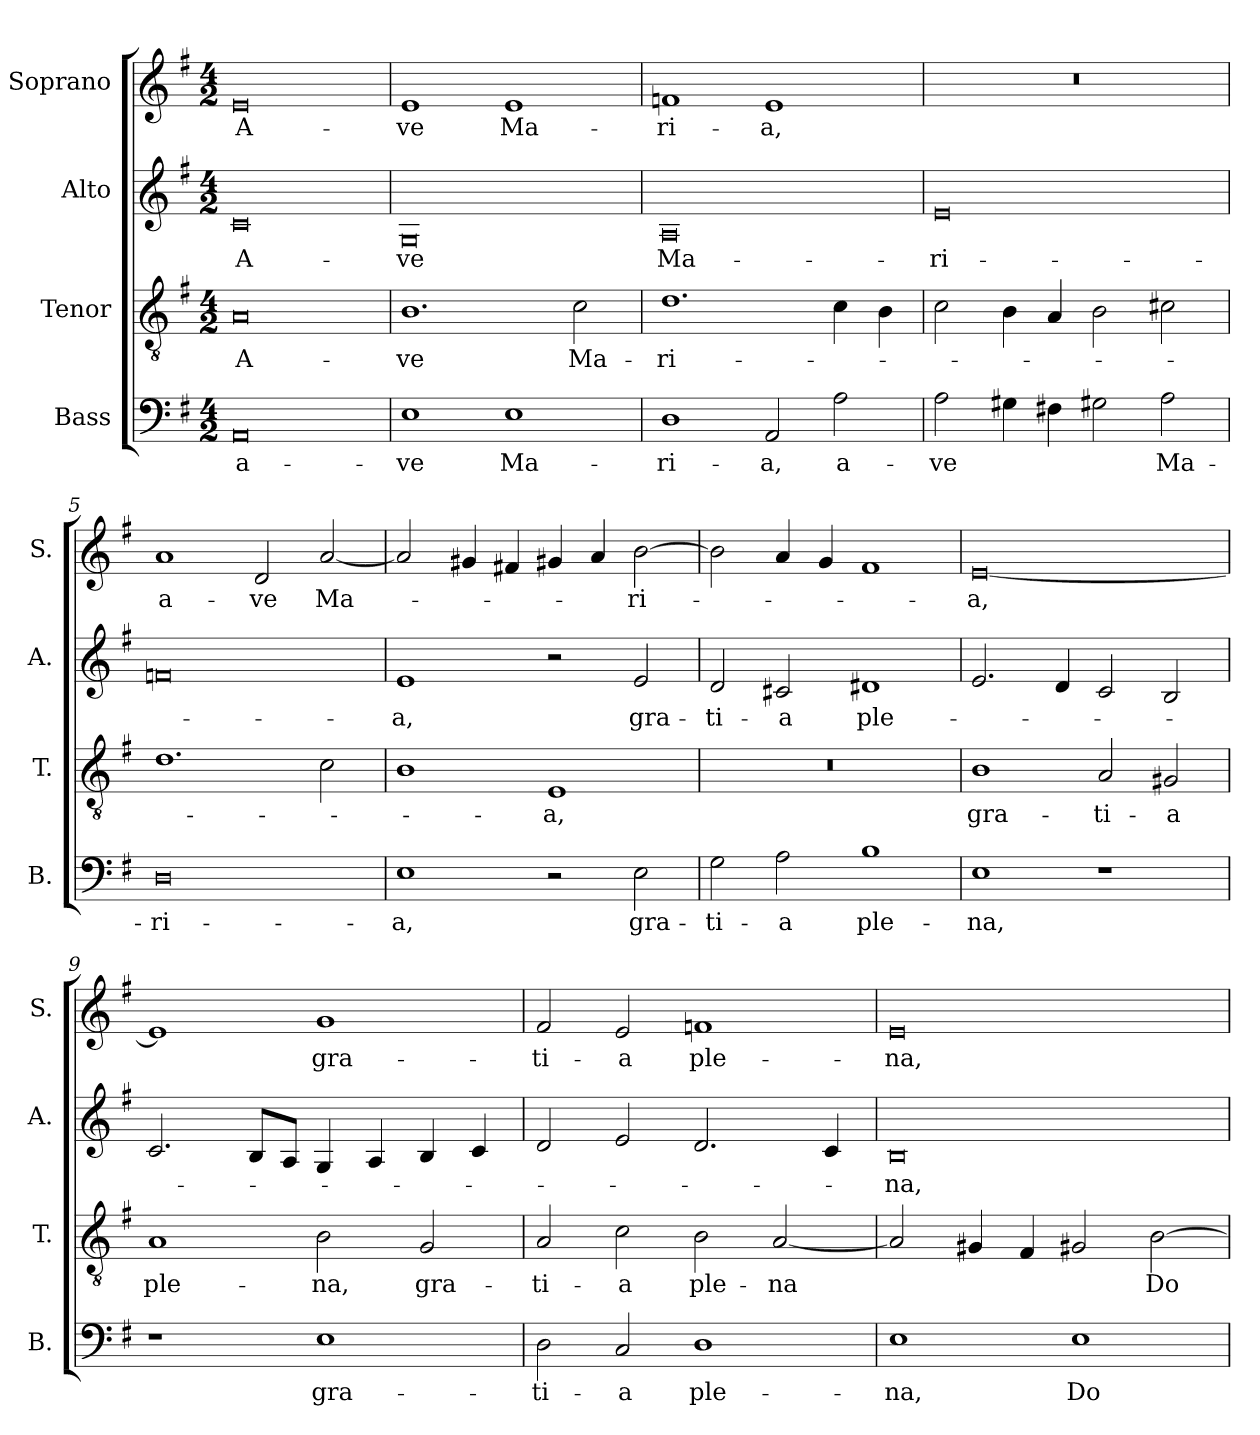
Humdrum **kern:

**kern	**text	**kern	**text	**kern	**text	**kern	**text
*part4	*part4	*part3	*part3	*part2	*part2	*part1	*part1
*staff4	*staff4	*staff3	*staff3	*staff2	*staff2	*staff1	*staff1
*I"Bass	*	*I"Tenor	*	*I"Alto	*	*I"Soprano	*
*I'B.	*	*I'T.	*	*I'A.	*	*I'S.	*
*clefF4	*	*clefGv2	*	*clefG2	*	*clefG2	*
*	*	*ITrd7c12	*	*	*	*	*
*k[f#]	*	*k[f#]	*	*k[f#]	*	*k[f#]	*
*G:	*	*G:	*	*G:	*	*G:	*
*M4/2	*	*M4/2	*	*M4/2	*	*M4/2	*
*MM184	*	*MM184	*	*MM184	*	*MM184	*
=1	=1	=1	=1	=1	=1	=1	=1
!	!LO:LY:b	!	!LO:LY:b	!	!LO:LY:b	!	!LO:LY:b
0AA	a-	0AA	A-	0c	A-	0e	A-
=2	=2	=2	=2	=2	=2	=2	=2
!	!LO:LY:b	!	!LO:LY:b	!	!LO:LY:b	!	!LO:LY:b
1E	-ve	1.BB	-ve	0G	-ve	1e	-ve
!	!LO:LY:b	!	!	!	!	!	!LO:LY:b
1E	Ma-	.	.	.	.	1e	Ma-
!	!	!	!LO:LY:b	!	!	!	!
.	.	2C\	Ma-	.	.	.	.
=3	=3	=3	=3	=3	=3	=3	=3
!	!LO:LY:b	!	!LO:LY:b	!	!LO:LY:b	!	!LO:LY:b
1D	-ri-	1.D	-ri-	0A	Ma-	1fn	-ri-
!	!LO:LY:b	!	!	!	!	!	!LO:LY:b
2AA/	-a,	.	.	.	.	1e	-a,
!	!LO:LY:b	!	!	!	!	!	!
2A\	a-	4C\	.	.	.	.	.
.	.	4BB\	.	.	.	.	.
=4	=4	=4	=4	=4	=4	=4	=4
!	!LO:LY:b	!	!	!	!LO:LY:b	!LO:N:vis=1	!
2A\	-ve	2C\	.	0e	-ri-	0r	.
4G#X\	.	4BB\	.	.	.	.	.
4F#X\	.	4AA/	.	.	.	.	.
2G#X\	.	2BB\	.	.	.	.	.
!	!LO:LY:b	!	!	!	!	!	!
2A\	Ma-	2C#X\	.	.	.	.	.
=5	=5	=5	=5	=5	=5	=5	=5
!	!LO:LY:b	!	!	!	!	!	!LO:LY:b
0D	-ri-	1.D	.	0fn	.	1a	a-
!	!	!	!	!	!	!	!LO:LY:b
.	.	.	.	.	.	2d/	-ve
!	!	!	!	!	!	!	!LO:LY:b
.	.	2C\	.	.	.	[<2a/	Ma-
=6	=6	=6	=6	=6	=6	=6	=6
!	!LO:LY:b	!	!	!	!LO:LY:b	!	!
1E	-a,	1BB	.	1e	-a,	2a/]	.
.	.	.	.	.	.	4g#X/	.
.	.	.	.	.	.	4f#X/	.
!	!	!	!LO:LY:b	!	!	!	!
2r	.	1EE	-a,	2r	.	4g#X/	.
.	.	.	.	.	.	4a/	.
!	!LO:LY:b	!	!	!	!LO:LY:b	!	!LO:LY:b
2E\	gra-	.	.	2e/	gra-	[>2b\	-ri-
!!LO:LB:g=z
=7	=7	=7	=7	=7	=7	=7	=7
!	!LO:LY:b	!LO:N:vis=1	!	!	!LO:LY:b	!	!
2G\	-ti-	0r	.	2d/	-ti-	2b\]	.
!	!LO:LY:b	!	!	!	!LO:LY:b	!	!
2A\	-a	.	.	2c#X/	-a	4a/	.
.	.	.	.	.	.	4g/	.
!	!LO:LY:b	!	!	!	!LO:LY:b	!	!
1B	ple-	.	.	1d#X	ple-	1f#	.
=8	=8	=8	=8	=8	=8	=8	=8
!	!LO:LY:b	!	!LO:LY:b	!	!	!	!LO:LY:b
1E	-na,	1BB	gra-	2.e/	.	[<0e	-a,
.	.	.	.	4d/	.	.	.
!	!	!	!LO:LY:b	!	!	!	!
1r	.	2AA/	-ti-	2c/	.	.	.
!	!	!	!LO:LY:b	!	!	!	!
.	.	2GG#X/	-a	2B/	.	.	.
=9	=9	=9	=9	=9	=9	=9	=9
!	!	!	!LO:LY:b	!	!	!	!
1r	.	1AA	ple-	2.c/	.	1e]	.
.	.	.	.	8B/L	.	.	.
.	.	.	.	8A/J	.	.	.
!	!LO:LY:b	!	!LO:LY:b	!	!	!	!LO:LY:b
1E	gra-	2BB\	-na,	4G/	.	1g	gra-
.	.	.	.	4A/	.	.	.
!	!	!	!LO:LY:b	!	!	!	!
.	.	2GG/	gra-	4B/	.	.	.
.	.	.	.	4c/	.	.	.
=10	=10	=10	=10	=10	=10	=10	=10
!	!LO:LY:b	!	!LO:LY:b	!	!	!	!LO:LY:b
2D\	-ti-	2AA/	-ti-	2d/	.	2f#/	-ti-
!	!LO:LY:b	!	!LO:LY:b	!	!	!	!LO:LY:b
2C/	-a	2C\	-a	2e/	.	2e/	-a
!	!LO:LY:b	!	!LO:LY:b	!	!	!	!LO:LY:b
1D	ple-	2BB\	ple-	2.d/	.	1fn	ple-
!	!	!	!LO:LY:b	!	!	!	!
.	.	[<2AA/	-na	.	.	.	.
.	.	.	.	4c/	.	.	.
=11	=11	=11	=11	=11	=11	=11	=11
!	!LO:LY:b	!	!	!	!LO:LY:b	!	!LO:LY:b
1E	-na,	2AA/]	.	0B	-na,	0e	-na,
.	.	4GG#X/	.	.	.	.	.
.	.	4FF#/	.	.	.	.	.
!	!LO:LY:b	!	!	!	!	!	!
1E	Do-	2GG#X/	.	.	.	.	.
!	!	!	!LO:LY:b	!	!	!	!
.	.	[>2BB\	Do-	.	.	.	.
=	=	=	=	=	=	=	=
*-	*-	*-	*-	*-	*-	*-	*-
